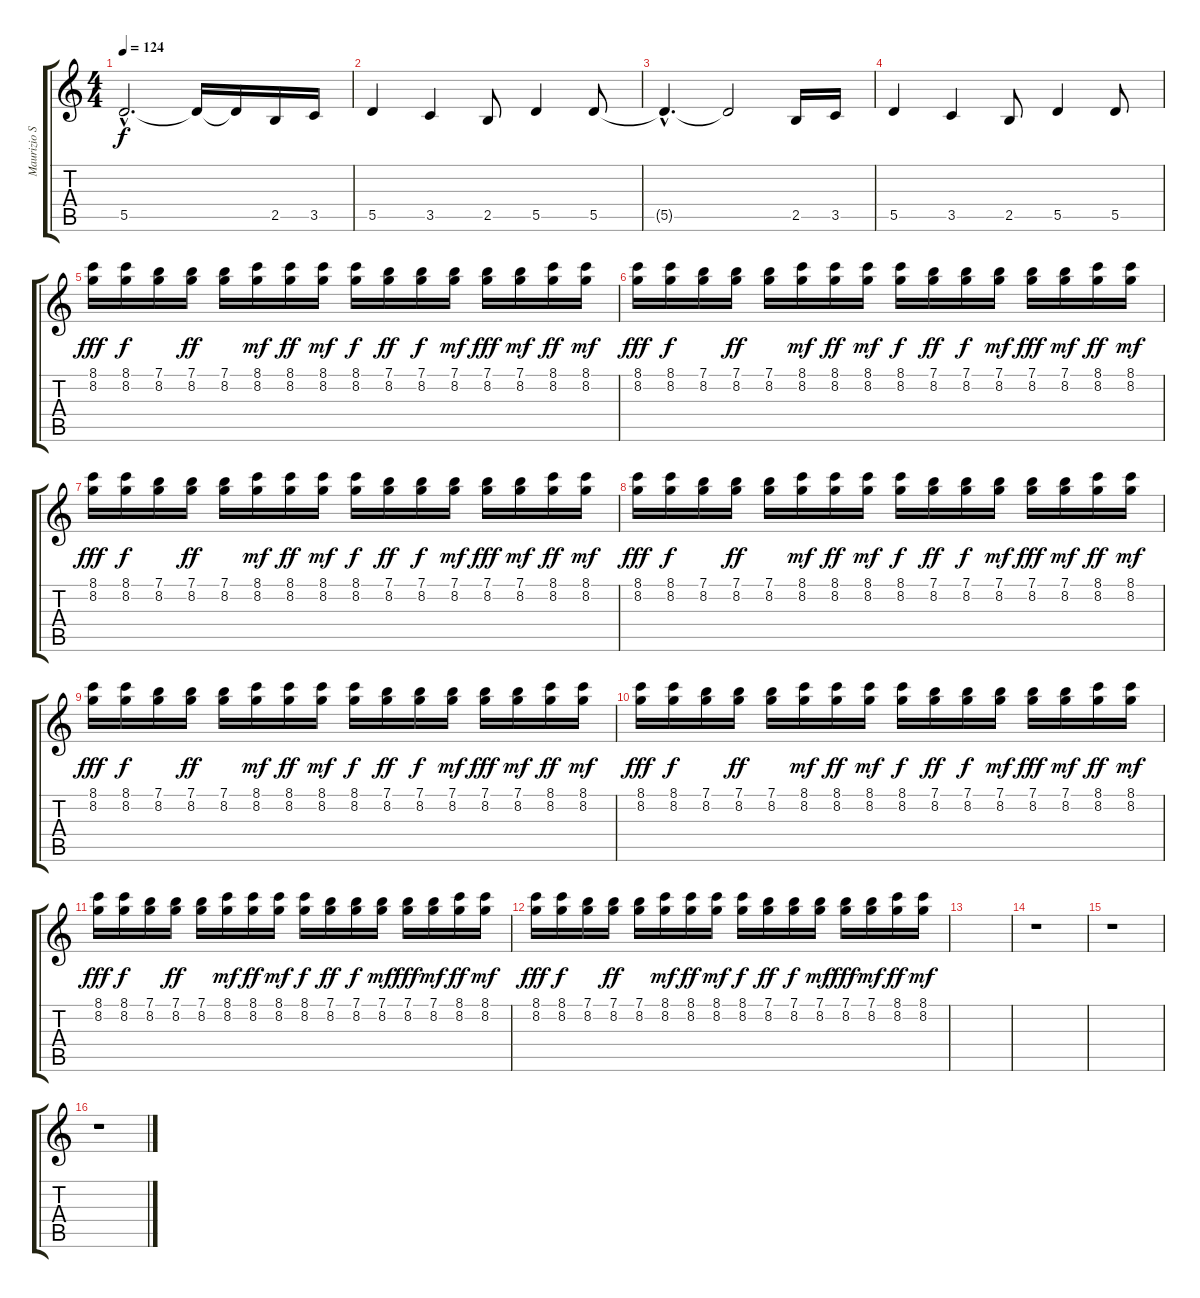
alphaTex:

\track ("Maurizio Solieri [guitar]" "Maurizio S") {instrument distortionguitar}
\staff {score tabs}
\tuning (E4 B3 G3 D3 A2 E2) {hide}
\ts (4 4)
\tempo 124
\clef g2
\ks c
5.5{hac}.2{d dy f} 5.5{t}.16 5.5{t}.16 2.5.16 3.5.16 |
5.5.4 3.5.4 2.5.8 5.5.4 5.5.8 |
5.5{hac t}.4{d} 5.5{t}.2 2.5.16 3.5.16 |
5.5.4 3.5.4 2.5.8 5.5.4 5.5.8 |
(8.1 8.2).16{dy fff volume 12 instrument acousticguitarsteel} (8.1 8.2).16{dy f} (7.1 8.2).16 (7.1 8.2).16{dy ff} (7.1 8.2).16 (8.1 8.2).16{dy mf} (8.1 8.2).16{dy ff} (8.1 8.2).16{dy mf} (8.1 8.2).16{dy f} (7.1 8.2).16{dy ff} (7.1 8.2).16{dy f} (7.1 8.2).16{dy mf} (7.1 8.2).16{dy fff} (7.1 8.2).16{dy mf} (8.1 8.2).16{dy ff} (8.1 8.2).16{dy mf} |
(8.1 8.2).16{dy fff} (8.1 8.2).16{dy f} (7.1 8.2).16 (7.1 8.2).16{dy ff} (7.1 8.2).16 (8.1 8.2).16{dy mf} (8.1 8.2).16{dy ff} (8.1 8.2).16{dy mf} (8.1 8.2).16{dy f} (7.1 8.2).16{dy ff} (7.1 8.2).16{dy f} (7.1 8.2).16{dy mf} (7.1 8.2).16{dy fff} (7.1 8.2).16{dy mf} (8.1 8.2).16{dy ff} (8.1 8.2).16{dy mf} |
(8.1 8.2).16{dy fff} (8.1 8.2).16{dy f} (7.1 8.2).16 (7.1 8.2).16{dy ff} (7.1 8.2).16 (8.1 8.2).16{dy mf} (8.1 8.2).16{dy ff} (8.1 8.2).16{dy mf} (8.1 8.2).16{dy f} (7.1 8.2).16{dy ff} (7.1 8.2).16{dy f} (7.1 8.2).16{dy mf} (7.1 8.2).16{dy fff} (7.1 8.2).16{dy mf} (8.1 8.2).16{dy ff} (8.1 8.2).16{dy mf} |
(8.1 8.2).16{dy fff} (8.1 8.2).16{dy f} (7.1 8.2).16 (7.1 8.2).16{dy ff} (7.1 8.2).16 (8.1 8.2).16{dy mf} (8.1 8.2).16{dy ff} (8.1 8.2).16{dy mf} (8.1 8.2).16{dy f} (7.1 8.2).16{dy ff} (7.1 8.2).16{dy f} (7.1 8.2).16{dy mf} (7.1 8.2).16{dy fff} (7.1 8.2).16{dy mf} (8.1 8.2).16{dy ff} (8.1 8.2).16{dy mf} |
(8.1 8.2).16{dy fff} (8.1 8.2).16{dy f} (7.1 8.2).16 (7.1 8.2).16{dy ff} (7.1 8.2).16 (8.1 8.2).16{dy mf} (8.1 8.2).16{dy ff} (8.1 8.2).16{dy mf} (8.1 8.2).16{dy f} (7.1 8.2).16{dy ff} (7.1 8.2).16{dy f} (7.1 8.2).16{dy mf} (7.1 8.2).16{dy fff} (7.1 8.2).16{dy mf} (8.1 8.2).16{dy ff} (8.1 8.2).16{dy mf} |
(8.1 8.2).16{dy fff} (8.1 8.2).16{dy f} (7.1 8.2).16 (7.1 8.2).16{dy ff} (7.1 8.2).16 (8.1 8.2).16{dy mf} (8.1 8.2).16{dy ff} (8.1 8.2).16{dy mf} (8.1 8.2).16{dy f} (7.1 8.2).16{dy ff} (7.1 8.2).16{dy f} (7.1 8.2).16{dy mf} (7.1 8.2).16{dy fff} (7.1 8.2).16{dy mf} (8.1 8.2).16{dy ff} (8.1 8.2).16{dy mf} |
(8.1 8.2).16{dy fff} (8.1 8.2).16{dy f} (7.1 8.2).16 (7.1 8.2).16{dy ff} (7.1 8.2).16 (8.1 8.2).16{dy mf} (8.1 8.2).16{dy ff} (8.1 8.2).16{dy mf} (8.1 8.2).16{dy f} (7.1 8.2).16{dy ff} (7.1 8.2).16{dy f} (7.1 8.2).16{dy mf} (7.1 8.2).16{dy fff} (7.1 8.2).16{dy mf} (8.1 8.2).16{dy ff} (8.1 8.2).16{dy mf} |
(8.1 8.2).16{dy fff} (8.1 8.2).16{dy f} (7.1 8.2).16 (7.1 8.2).16{dy ff} (7.1 8.2).16 (8.1 8.2).16{dy mf} (8.1 8.2).16{dy ff} (8.1 8.2).16{dy mf} (8.1 8.2).16{dy f} (7.1 8.2).16{dy ff} (7.1 8.2).16{dy f} (7.1 8.2).16{dy mf} (7.1 8.2).16{dy fff} (7.1 8.2).16{dy mf} (8.1 8.2).16{dy ff} (8.1 8.2).16{dy mf} |
|
r.1 |
r.1 |
r.1
